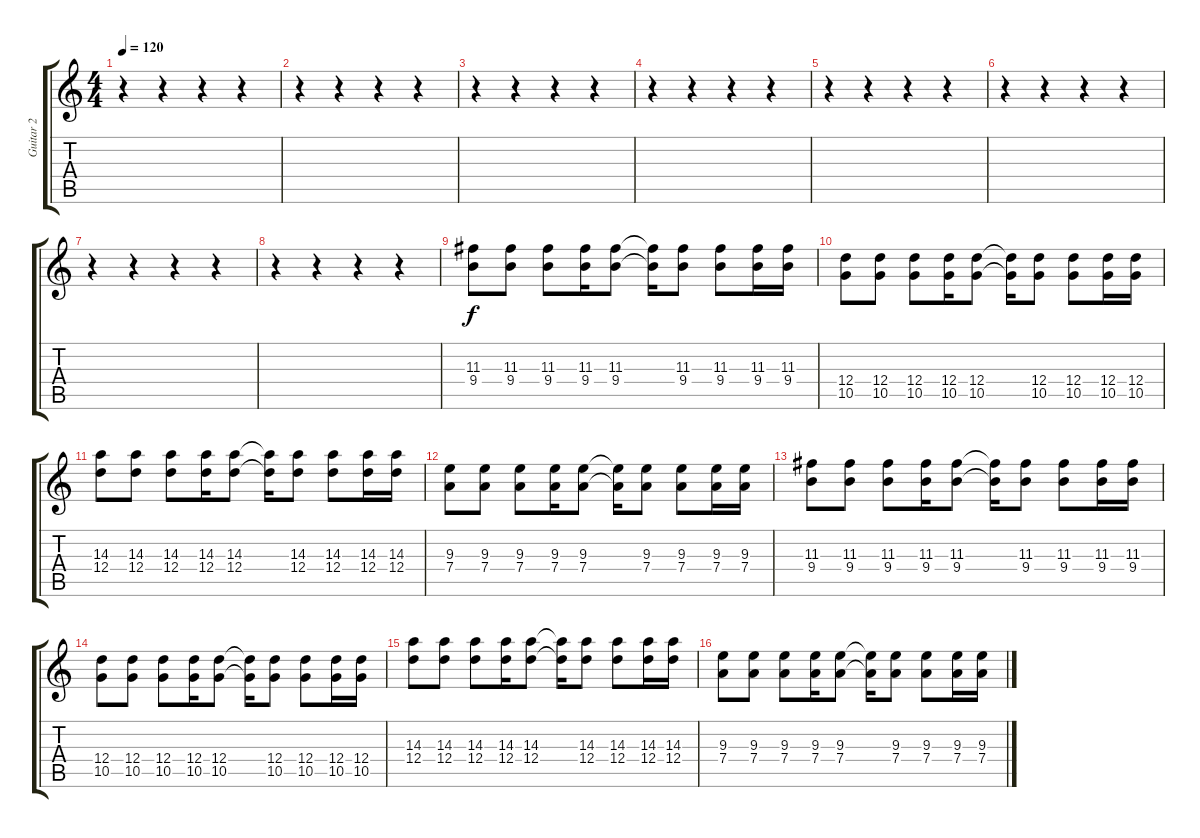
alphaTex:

\track ("Guitar 2" "Guitar 2") {instrument distortionguitar}
\staff {score tabs}
\tuning (E4 B3 G3 D3 A2 E2) {hide}
\ts (4 4)
\tempo 120
\clef g2
\ks c
r.4{dy f} r.4 r.4 r.4 |
r.4 r.4 r.4 r.4 |
r.4 r.4 r.4 r.4 |
r.4 r.4 r.4 r.4 |
r.4 r.4 r.4 r.4 |
r.4 r.4 r.4 r.4 |
r.4 r.4 r.4 r.4 |
r.4 r.4 r.4 r.4 |
(11.3 9.4).8 (11.3 9.4).8 (11.3 9.4).8 (11.3 9.4).16 (11.3 9.4).8 (11.3{t} 9.4{t}).16 (11.3 9.4).8 (11.3 9.4).8 (11.3 9.4).16 (11.3 9.4).16 |
(12.4 10.5).8 (12.4 10.5).8 (12.4 10.5).8 (12.4 10.5).16 (12.4 10.5).8 (12.4{t} 10.5{t}).16 (12.4 10.5).8 (12.4 10.5).8 (12.4 10.5).16 (12.4 10.5).16 |
(14.3 12.4).8 (14.3 12.4).8 (14.3 12.4).8 (14.3 12.4).16 (14.3 12.4).8 (14.3{t} 12.4{t}).16 (14.3 12.4).8 (14.3 12.4).8 (14.3 12.4).16 (14.3 12.4).16 |
(9.3 7.4).8 (9.3 7.4).8 (9.3 7.4).8 (9.3 7.4).16 (9.3 7.4).8 (9.3{t} 7.4{t}).16 (9.3 7.4).8 (9.3 7.4).8 (9.3 7.4).16 (9.3 7.4).16 |
(11.3 9.4).8 (11.3 9.4).8 (11.3 9.4).8 (11.3 9.4).16 (11.3 9.4).8 (11.3{t} 9.4{t}).16 (11.3 9.4).8 (11.3 9.4).8 (11.3 9.4).16 (11.3 9.4).16 |
(12.4 10.5).8 (12.4 10.5).8 (12.4 10.5).8 (12.4 10.5).16 (12.4 10.5).8 (12.4{t} 10.5{t}).16 (12.4 10.5).8 (12.4 10.5).8 (12.4 10.5).16 (12.4 10.5).16 |
(14.3 12.4).8 (14.3 12.4).8 (14.3 12.4).8 (14.3 12.4).16 (14.3 12.4).8 (14.3{t} 12.4{t}).16 (14.3 12.4).8 (14.3 12.4).8 (14.3 12.4).16 (14.3 12.4).16 |
(9.3 7.4).8 (9.3 7.4).8 (9.3 7.4).8 (9.3 7.4).16 (9.3 7.4).8 (9.3{t} 7.4{t}).16 (9.3 7.4).8 (9.3 7.4).8 (9.3 7.4).16 (9.3 7.4).16
